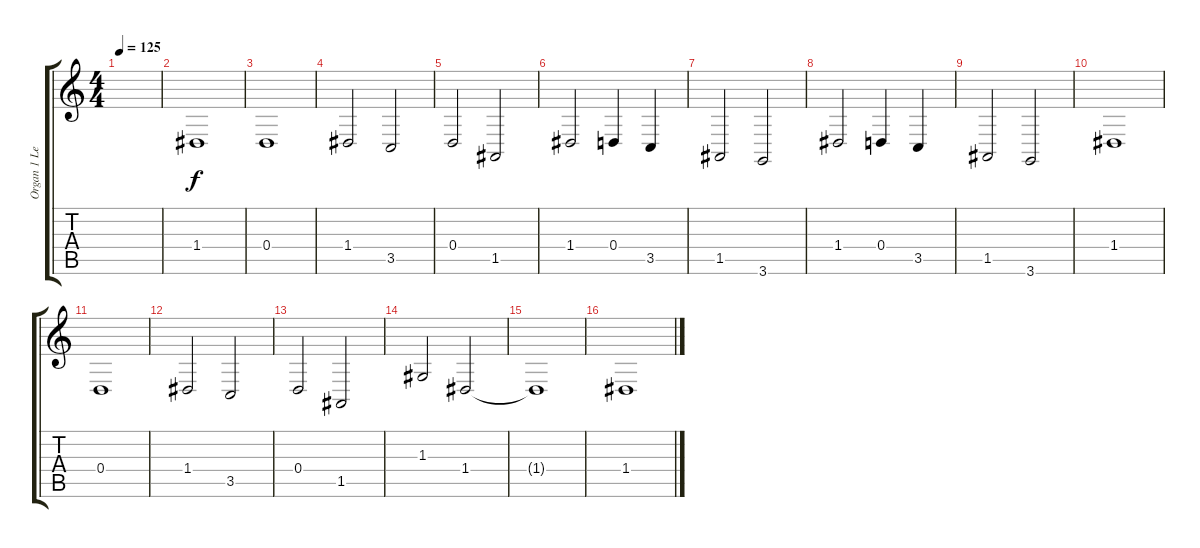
\track ("Organ 1 Left (Emerson)" "Organ 1 Le") {instrument rockorgan}
\staff {score tabs}
\tuning (E4 B3 G3 D3 A2 E2) {hide}
\ts (4 4)
\tempo 125
\clef g2
\ks c
|
1.4.1 |
0.4.1 |
1.4.2 3.5.2 |
0.4.2 1.5.2 |
1.4.2 0.4.4 3.5.4 |
1.5.2 3.6.2 |
1.4.2 0.4.4 3.5.4 |
1.5.2 3.6.2 |
1.4.1 |
0.4.1 |
1.4.2 3.5.2 |
0.4.2 1.5.2 |
1.3.2 1.4.2 |
1.4{t}.1 |
1.4.1
